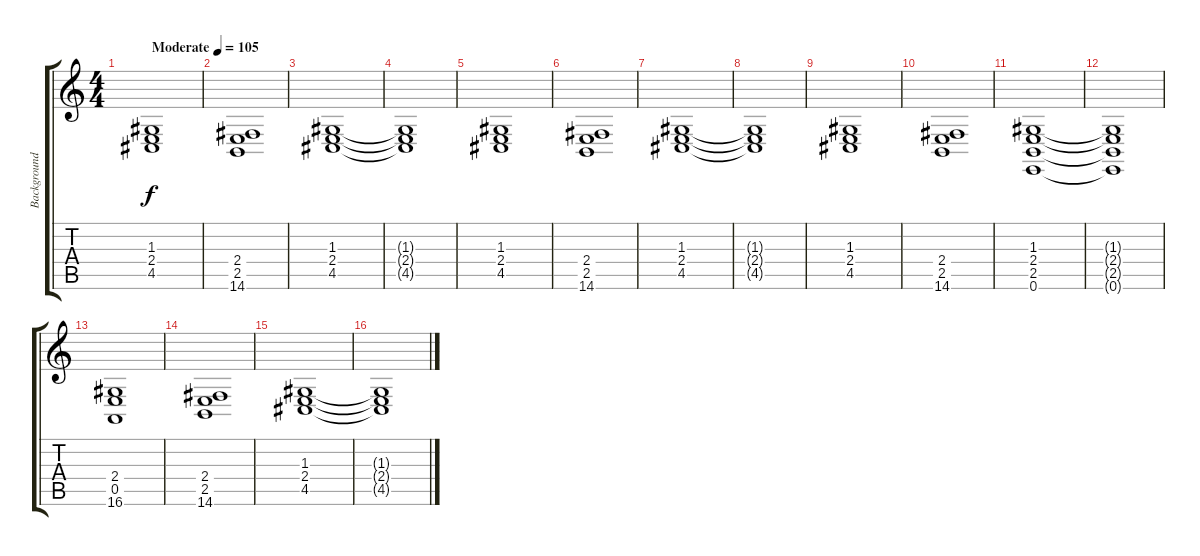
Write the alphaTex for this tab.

\track ("Background Organ" "Background") {instrument rockorgan}
\staff {score tabs}
\tuning (E4 B3 G3 D3 A2 E2) {hide}
\ts (4 4)
\tempo (105 "Moderate")
\clef g2
\ks c
(1.3 2.4 4.5).1{dy f instrument rockorgan} |
(2.4 2.5 14.6).1 |
(1.3 2.4 4.5).1 |
(1.3{t} 2.4{t} 4.5{t}).1 |
(1.3 2.4 4.5).1 |
(2.4 2.5 14.6).1 |
(1.3 2.4 4.5).1 |
(1.3{t} 2.4{t} 4.5{t}).1 |
(1.3 2.4 4.5).1 |
(2.4 2.5 14.6).1 |
(1.3 2.4 2.5 0.6).1 |
(1.3{t} 2.4{t} 2.5{t} 0.6{t}).1 |
(2.4 0.5 16.6).1 |
(2.4 2.5 14.6).1 |
(1.3 2.4 4.5).1 |
(1.3{t} 2.4{t} 4.5{t}).1
